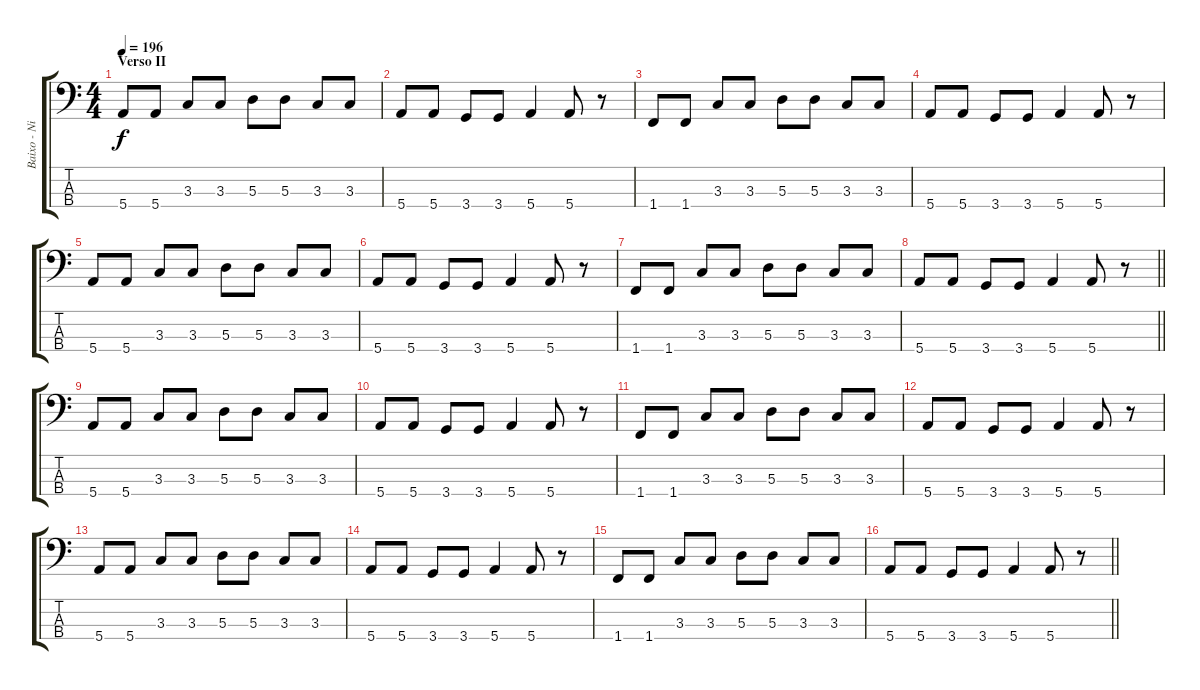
\track ("Baixo - Nikola" "Baixo - Ni") {instrument electricbasspick}
\staff {score tabs}
\tuning (G2 D2 A1 E1) {hide}
\ts (4 4)
\section ("" "Verso II")
\tempo 196
\clef f4
\ks c
5.4.8{dy f} 5.4.8 3.3.8 3.3.8 5.3.8 5.3.8 3.3.8 3.3.8 |
5.4.8 5.4.8 3.4.8 3.4.8 5.4.4 5.4.8 r.8 |
1.4.8 1.4.8 3.3.8 3.3.8 5.3.8 5.3.8 3.3.8 3.3.8 |
5.4.8 5.4.8 3.4.8 3.4.8 5.4.4 5.4.8 r.8 |
5.4.8 5.4.8 3.3.8 3.3.8 5.3.8 5.3.8 3.3.8 3.3.8 |
5.4.8 5.4.8 3.4.8 3.4.8 5.4.4 5.4.8 r.8 |
1.4.8 1.4.8 3.3.8 3.3.8 5.3.8 5.3.8 3.3.8 3.3.8 |
\barLineRight lightlight
5.4.8 5.4.8 3.4.8 3.4.8 5.4.4 5.4.8 r.8 |
5.4.8 5.4.8 3.3.8 3.3.8 5.3.8 5.3.8 3.3.8 3.3.8 |
5.4.8 5.4.8 3.4.8 3.4.8 5.4.4 5.4.8 r.8 |
1.4.8 1.4.8 3.3.8 3.3.8 5.3.8 5.3.8 3.3.8 3.3.8 |
5.4.8 5.4.8 3.4.8 3.4.8 5.4.4 5.4.8 r.8 |
5.4.8 5.4.8 3.3.8 3.3.8 5.3.8 5.3.8 3.3.8 3.3.8 |
5.4.8 5.4.8 3.4.8 3.4.8 5.4.4 5.4.8 r.8 |
1.4.8 1.4.8 3.3.8 3.3.8 5.3.8 5.3.8 3.3.8 3.3.8 |
\barLineRight lightlight
5.4.8 5.4.8 3.4.8 3.4.8 5.4.4 5.4.8 r.8
